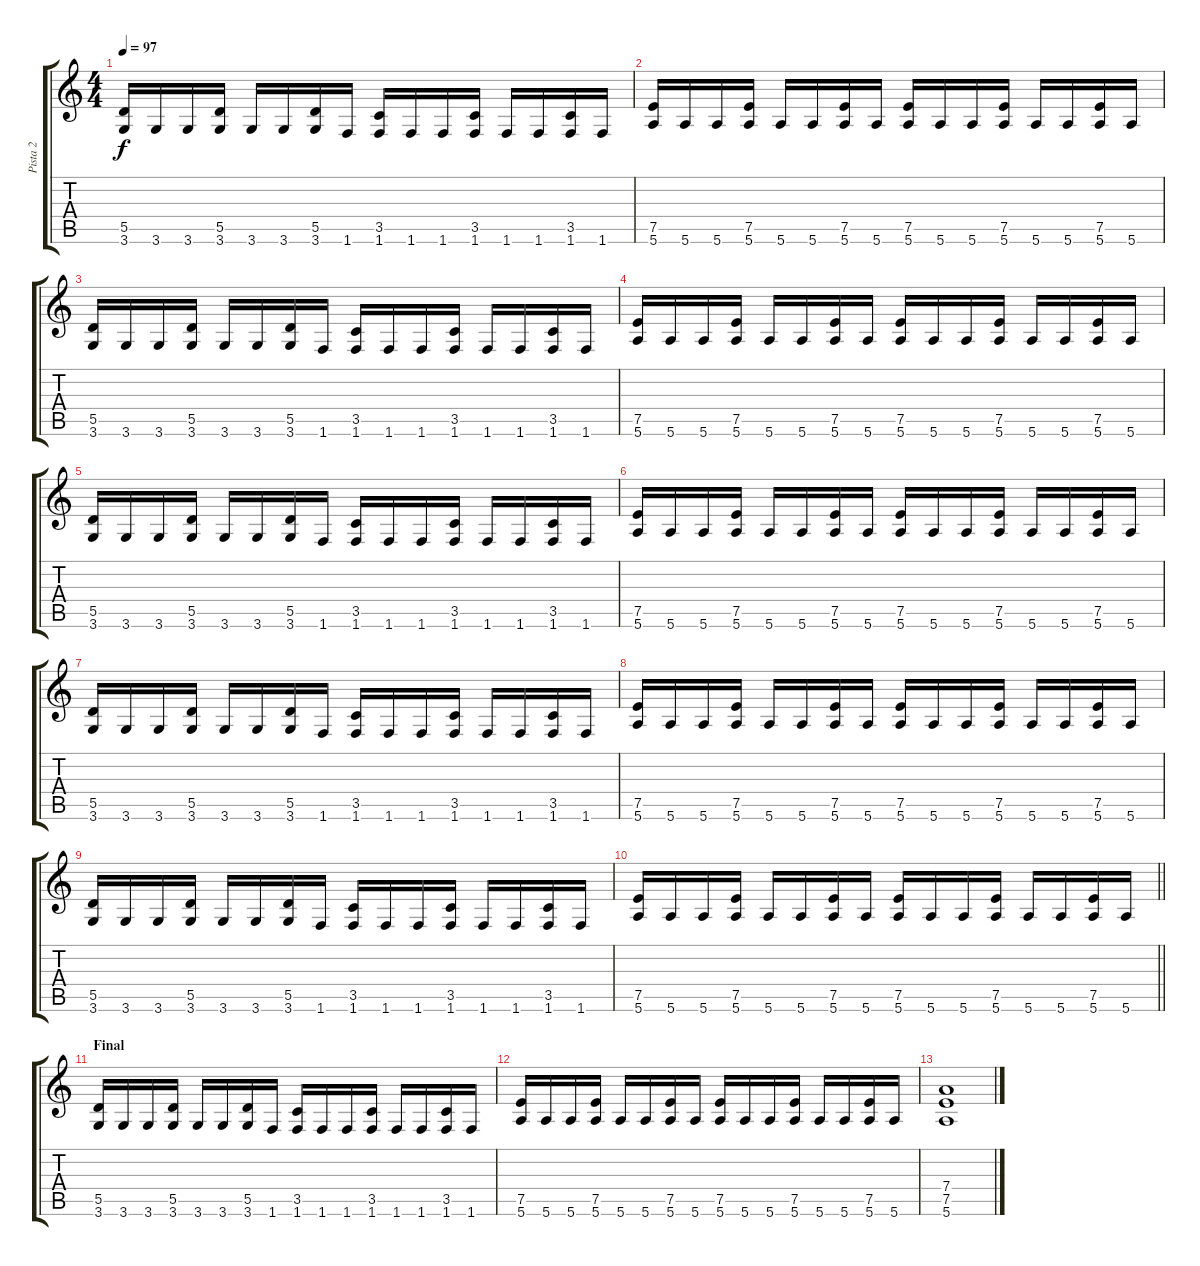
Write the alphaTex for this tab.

\track ("Pista 2" "Pista 2") {instrument overdrivenguitar}
\staff {score tabs}
\tuning (E4 B3 G3 D3 A2 E2) {hide}
\ts (4 4)
\tempo 97
\clef g2
\ks c
(5.5 3.6).16{dy f} 3.6.16 3.6.16 (5.5 3.6).16 3.6.16 3.6.16 (5.5 3.6).16 1.6.16 (3.5 1.6).16 1.6.16 1.6.16 (3.5 1.6).16 1.6.16 1.6.16 (3.5 1.6).16 1.6.16 |
(7.5 5.6).16 5.6.16 5.6.16 (7.5 5.6).16 5.6.16 5.6.16 (7.5 5.6).16 5.6.16 (7.5 5.6).16 5.6.16 5.6.16 (7.5 5.6).16 5.6.16 5.6.16 (7.5 5.6).16 5.6.16 |
(5.5 3.6).16 3.6.16 3.6.16 (5.5 3.6).16 3.6.16 3.6.16 (5.5 3.6).16 1.6.16 (3.5 1.6).16 1.6.16 1.6.16 (3.5 1.6).16 1.6.16 1.6.16 (3.5 1.6).16 1.6.16 |
(7.5 5.6).16 5.6.16 5.6.16 (7.5 5.6).16 5.6.16 5.6.16 (7.5 5.6).16 5.6.16 (7.5 5.6).16 5.6.16 5.6.16 (7.5 5.6).16 5.6.16 5.6.16 (7.5 5.6).16 5.6.16 |
(5.5 3.6).16 3.6.16 3.6.16 (5.5 3.6).16 3.6.16 3.6.16 (5.5 3.6).16 1.6.16 (3.5 1.6).16 1.6.16 1.6.16 (3.5 1.6).16 1.6.16 1.6.16 (3.5 1.6).16 1.6.16 |
(7.5 5.6).16 5.6.16 5.6.16 (7.5 5.6).16 5.6.16 5.6.16 (7.5 5.6).16 5.6.16 (7.5 5.6).16 5.6.16 5.6.16 (7.5 5.6).16 5.6.16 5.6.16 (7.5 5.6).16 5.6.16 |
(5.5 3.6).16 3.6.16 3.6.16 (5.5 3.6).16 3.6.16 3.6.16 (5.5 3.6).16 1.6.16 (3.5 1.6).16 1.6.16 1.6.16 (3.5 1.6).16 1.6.16 1.6.16 (3.5 1.6).16 1.6.16 |
(7.5 5.6).16 5.6.16 5.6.16 (7.5 5.6).16 5.6.16 5.6.16 (7.5 5.6).16 5.6.16 (7.5 5.6).16 5.6.16 5.6.16 (7.5 5.6).16 5.6.16 5.6.16 (7.5 5.6).16 5.6.16 |
(5.5 3.6).16 3.6.16 3.6.16 (5.5 3.6).16 3.6.16 3.6.16 (5.5 3.6).16 1.6.16 (3.5 1.6).16 1.6.16 1.6.16 (3.5 1.6).16 1.6.16 1.6.16 (3.5 1.6).16 1.6.16 |
\barLineRight lightlight
(7.5 5.6).16 5.6.16 5.6.16 (7.5 5.6).16 5.6.16 5.6.16 (7.5 5.6).16 5.6.16 (7.5 5.6).16 5.6.16 5.6.16 (7.5 5.6).16 5.6.16 5.6.16 (7.5 5.6).16 5.6.16 |
\section ("" "Final")
(5.5 3.6).16 3.6.16 3.6.16 (5.5 3.6).16 3.6.16 3.6.16 (5.5 3.6).16 1.6.16 (3.5 1.6).16 1.6.16 1.6.16 (3.5 1.6).16 1.6.16 1.6.16 (3.5 1.6).16 1.6.16 |
(7.5 5.6).16 5.6.16 5.6.16 (7.5 5.6).16 5.6.16 5.6.16 (7.5 5.6).16 5.6.16 (7.5 5.6).16 5.6.16 5.6.16 (7.5 5.6).16 5.6.16 5.6.16 (7.5 5.6).16 5.6.16 |
(7.4 7.5 5.6).1
